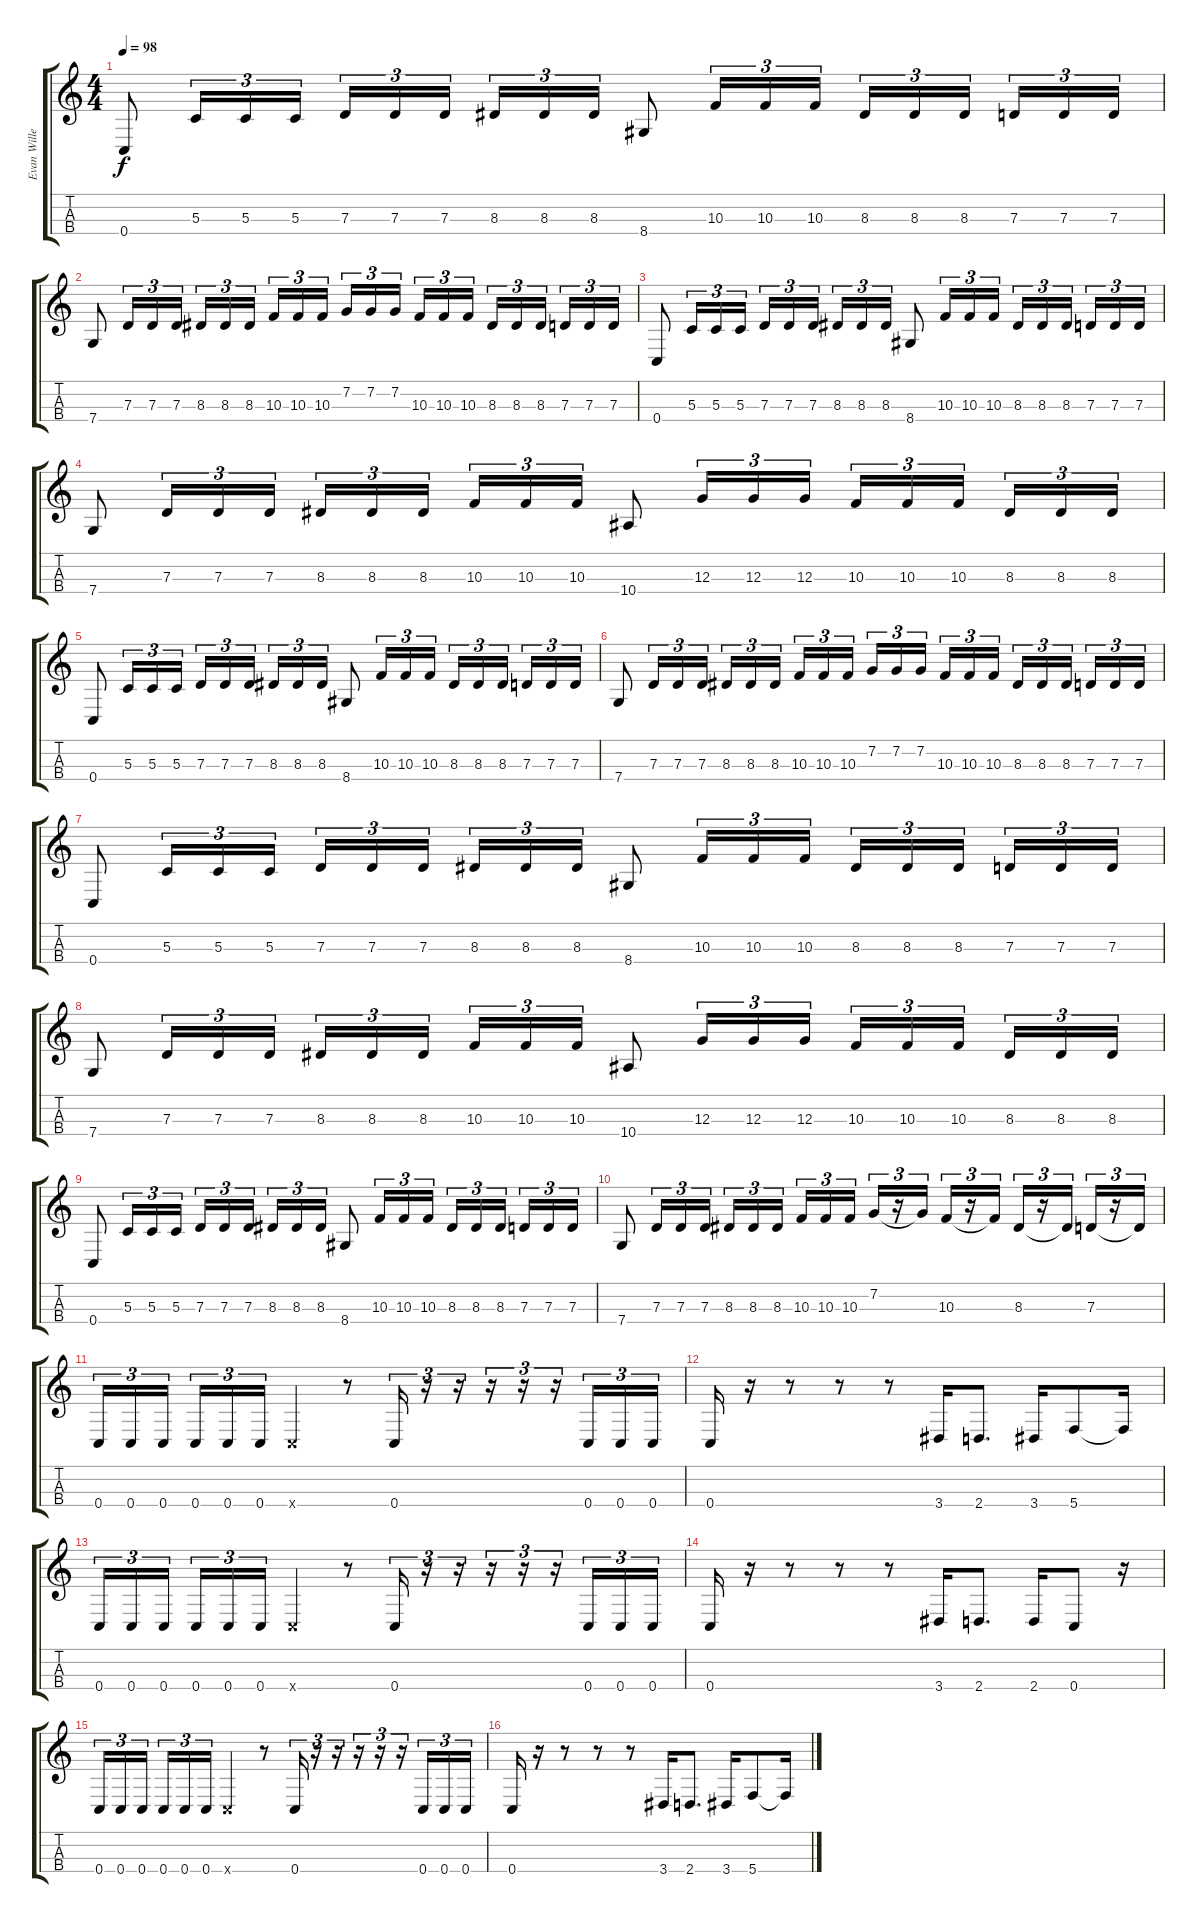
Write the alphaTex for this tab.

\track ("Evan Willey " "Evan Wille") {instrument electricbasspick}
\staff {score tabs}
\tuning (F3 C3 G2 C2) {hide}
\ts (4 4)
\tempo 98
\clef g2
\ks c
0.4.8{dy f instrument electricbasspick} 5.3.16{tu (3 2)} 5.3.16{tu (3 2)} 5.3.16{tu (3 2)} 7.3.16{tu (3 2)} 7.3.16{tu (3 2)} 7.3.16{tu (3 2) beam splitsecondary} 8.3.16{tu (3 2)} 8.3.16{tu (3 2)} 8.3.16{tu (3 2)} 8.4.8 10.3.16{tu (3 2)} 10.3.16{tu (3 2)} 10.3.16{tu (3 2)} 8.3.16{tu (3 2)} 8.3.16{tu (3 2)} 8.3.16{tu (3 2) beam splitsecondary} 7.3.16{tu (3 2)} 7.3.16{tu (3 2)} 7.3.16{tu (3 2)} |
7.4.8 7.3.16{tu (3 2)} 7.3.16{tu (3 2)} 7.3.16{tu (3 2)} 8.3.16{tu (3 2)} 8.3.16{tu (3 2)} 8.3.16{tu (3 2) beam splitsecondary} 10.3.16{tu (3 2)} 10.3.16{tu (3 2)} 10.3.16{tu (3 2)} 7.2.16{tu (3 2)} 7.2.16{tu (3 2)} 7.2.16{tu (3 2) beam splitsecondary} 10.3.16{tu (3 2)} 10.3.16{tu (3 2)} 10.3.16{tu (3 2)} 8.3.16{tu (3 2)} 8.3.16{tu (3 2)} 8.3.16{tu (3 2) beam splitsecondary} 7.3.16{tu (3 2)} 7.3.16{tu (3 2)} 7.3.16{tu (3 2)} |
0.4.8 5.3.16{tu (3 2)} 5.3.16{tu (3 2)} 5.3.16{tu (3 2)} 7.3.16{tu (3 2)} 7.3.16{tu (3 2)} 7.3.16{tu (3 2) beam splitsecondary} 8.3.16{tu (3 2)} 8.3.16{tu (3 2)} 8.3.16{tu (3 2)} 8.4.8 10.3.16{tu (3 2)} 10.3.16{tu (3 2)} 10.3.16{tu (3 2)} 8.3.16{tu (3 2)} 8.3.16{tu (3 2)} 8.3.16{tu (3 2) beam splitsecondary} 7.3.16{tu (3 2)} 7.3.16{tu (3 2)} 7.3.16{tu (3 2)} |
7.4.8 7.3.16{tu (3 2)} 7.3.16{tu (3 2)} 7.3.16{tu (3 2)} 8.3.16{tu (3 2)} 8.3.16{tu (3 2)} 8.3.16{tu (3 2) beam splitsecondary} 10.3.16{tu (3 2)} 10.3.16{tu (3 2)} 10.3.16{tu (3 2)} 10.4.8 12.3.16{tu (3 2)} 12.3.16{tu (3 2)} 12.3.16{tu (3 2)} 10.3.16{tu (3 2)} 10.3.16{tu (3 2)} 10.3.16{tu (3 2) beam splitsecondary} 8.3.16{tu (3 2)} 8.3.16{tu (3 2)} 8.3.16{tu (3 2)} |
0.4.8 5.3.16{tu (3 2)} 5.3.16{tu (3 2)} 5.3.16{tu (3 2)} 7.3.16{tu (3 2)} 7.3.16{tu (3 2)} 7.3.16{tu (3 2) beam splitsecondary} 8.3.16{tu (3 2)} 8.3.16{tu (3 2)} 8.3.16{tu (3 2)} 8.4.8 10.3.16{tu (3 2)} 10.3.16{tu (3 2)} 10.3.16{tu (3 2)} 8.3.16{tu (3 2)} 8.3.16{tu (3 2)} 8.3.16{tu (3 2) beam splitsecondary} 7.3.16{tu (3 2)} 7.3.16{tu (3 2)} 7.3.16{tu (3 2)} |
7.4.8 7.3.16{tu (3 2)} 7.3.16{tu (3 2)} 7.3.16{tu (3 2)} 8.3.16{tu (3 2)} 8.3.16{tu (3 2)} 8.3.16{tu (3 2) beam splitsecondary} 10.3.16{tu (3 2)} 10.3.16{tu (3 2)} 10.3.16{tu (3 2)} 7.2.16{tu (3 2)} 7.2.16{tu (3 2)} 7.2.16{tu (3 2) beam splitsecondary} 10.3.16{tu (3 2)} 10.3.16{tu (3 2)} 10.3.16{tu (3 2)} 8.3.16{tu (3 2)} 8.3.16{tu (3 2)} 8.3.16{tu (3 2) beam splitsecondary} 7.3.16{tu (3 2)} 7.3.16{tu (3 2)} 7.3.16{tu (3 2)} |
0.4.8 5.3.16{tu (3 2)} 5.3.16{tu (3 2)} 5.3.16{tu (3 2)} 7.3.16{tu (3 2)} 7.3.16{tu (3 2)} 7.3.16{tu (3 2) beam splitsecondary} 8.3.16{tu (3 2)} 8.3.16{tu (3 2)} 8.3.16{tu (3 2)} 8.4.8 10.3.16{tu (3 2)} 10.3.16{tu (3 2)} 10.3.16{tu (3 2)} 8.3.16{tu (3 2)} 8.3.16{tu (3 2)} 8.3.16{tu (3 2) beam splitsecondary} 7.3.16{tu (3 2)} 7.3.16{tu (3 2)} 7.3.16{tu (3 2)} |
7.4.8 7.3.16{tu (3 2)} 7.3.16{tu (3 2)} 7.3.16{tu (3 2)} 8.3.16{tu (3 2)} 8.3.16{tu (3 2)} 8.3.16{tu (3 2) beam splitsecondary} 10.3.16{tu (3 2)} 10.3.16{tu (3 2)} 10.3.16{tu (3 2)} 10.4.8 12.3.16{tu (3 2)} 12.3.16{tu (3 2)} 12.3.16{tu (3 2)} 10.3.16{tu (3 2)} 10.3.16{tu (3 2)} 10.3.16{tu (3 2) beam splitsecondary} 8.3.16{tu (3 2)} 8.3.16{tu (3 2)} 8.3.16{tu (3 2)} |
0.4.8 5.3.16{tu (3 2)} 5.3.16{tu (3 2)} 5.3.16{tu (3 2)} 7.3.16{tu (3 2)} 7.3.16{tu (3 2)} 7.3.16{tu (3 2) beam splitsecondary} 8.3.16{tu (3 2)} 8.3.16{tu (3 2)} 8.3.16{tu (3 2)} 8.4.8 10.3.16{tu (3 2)} 10.3.16{tu (3 2)} 10.3.16{tu (3 2)} 8.3.16{tu (3 2)} 8.3.16{tu (3 2)} 8.3.16{tu (3 2) beam splitsecondary} 7.3.16{tu (3 2)} 7.3.16{tu (3 2)} 7.3.16{tu (3 2)} |
7.4.8 7.3.16{tu (3 2)} 7.3.16{tu (3 2)} 7.3.16{tu (3 2)} 8.3.16{tu (3 2)} 8.3.16{tu (3 2)} 8.3.16{tu (3 2) beam splitsecondary} 10.3.16{tu (3 2)} 10.3.16{tu (3 2)} 10.3.16{tu (3 2)} 7.2.16{tu (3 2)} r.16{tu (3 2)} 7.2{t}.16{tu (3 2)} 10.3.16{tu (3 2)} r.16{tu (3 2)} 10.3{t}.16{tu (3 2)} 8.3.16{tu (3 2)} r.16{tu (3 2)} 8.3{t}.16{tu (3 2)} 7.3.16{tu (3 2)} r.16{tu (3 2)} 7.3{t}.16{tu (3 2)} |
0.4.16{tu (3 2)} 0.4.16{tu (3 2)} 0.4.16{tu (3 2) beam splitsecondary} 0.4.16{tu (3 2)} 0.4.16{tu (3 2)} 0.4.16{tu (3 2)} 0.4{x}.4 r.8 0.4.16{tu (3 2)} r.16{tu (3 2)} r.16{tu (3 2)} r.16{tu (3 2)} r.16{tu (3 2)} r.16{tu (3 2)} 0.4.16{tu (3 2)} 0.4.16{tu (3 2)} 0.4.16{tu (3 2)} |
0.4.16 r.16 r.8 r.8 r.8 3.4.16 2.4.8{d} 3.4.16 5.4.8 5.4{t}.16 |
0.4.16{tu (3 2)} 0.4.16{tu (3 2)} 0.4.16{tu (3 2) beam splitsecondary} 0.4.16{tu (3 2)} 0.4.16{tu (3 2)} 0.4.16{tu (3 2)} 0.4{x}.4 r.8 0.4.16{tu (3 2)} r.16{tu (3 2)} r.16{tu (3 2)} r.16{tu (3 2)} r.16{tu (3 2)} r.16{tu (3 2)} 0.4.16{tu (3 2)} 0.4.16{tu (3 2)} 0.4.16{tu (3 2)} |
0.4.16 r.16 r.8 r.8 r.8 3.4.16 2.4.8{d} 2.4.16 0.4.8 r.16 |
0.4.16{tu (3 2)} 0.4.16{tu (3 2)} 0.4.16{tu (3 2) beam splitsecondary} 0.4.16{tu (3 2)} 0.4.16{tu (3 2)} 0.4.16{tu (3 2)} 0.4{x}.4 r.8 0.4.16{tu (3 2)} r.16{tu (3 2)} r.16{tu (3 2)} r.16{tu (3 2)} r.16{tu (3 2)} r.16{tu (3 2)} 0.4.16{tu (3 2)} 0.4.16{tu (3 2)} 0.4.16{tu (3 2)} |
0.4.16 r.16 r.8 r.8 r.8 3.4.16 2.4.8{d} 3.4.16 5.4.8 5.4{t}.16
